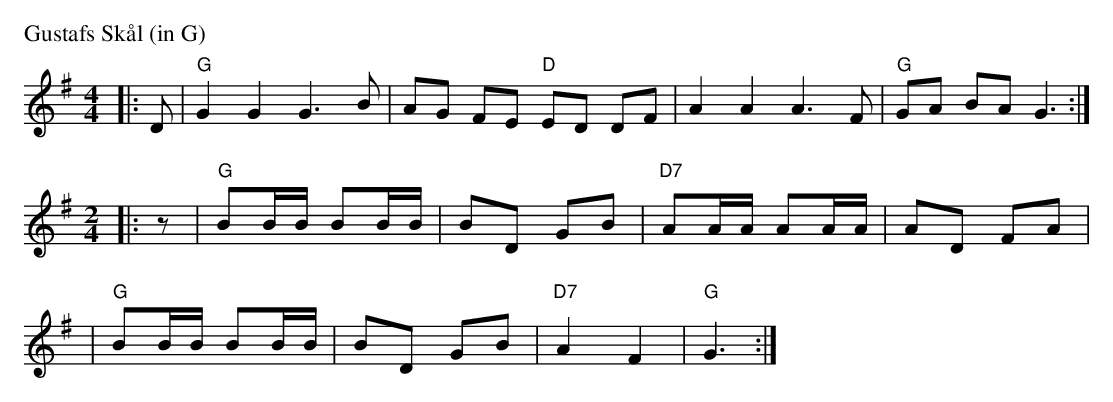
X:1
P: Gustafs Sk\aal (in G)
M: 4/4
K: G
L: 1/8
|: D | "G"G2 G2 G3 B | AG FE "D"ED DF | A2 A2 A3 F | "G"GA BA G3 :|
M:2/4
L: 1/8
|: z | "G"BB/B/ BB/B/ | BD GB | "D7"AA/A/ AA/A/ | AD FA |
|      "G"BB/B/ BB/B/ | BD GB | "D7"A2 F2 | "G"G3 :|
